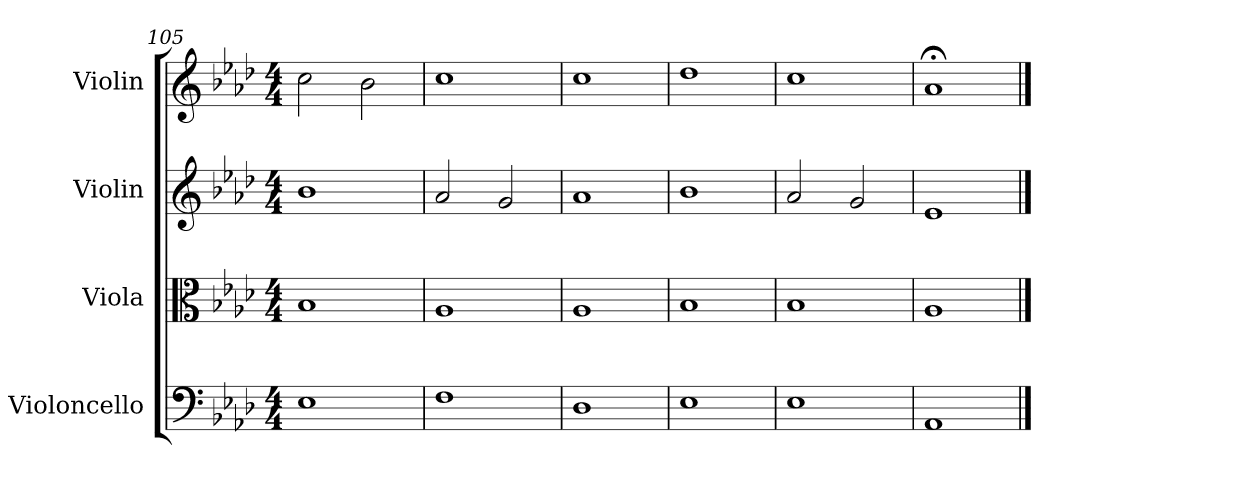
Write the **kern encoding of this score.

**kern	**kern	**kern	**kern
*part4	*part3	*part2	*part1
*staff4	*staff3	*staff2	*staff1
*I"Violoncello	*I"Viola	*I"Violin	*I"Violin
*I'Vc.	*I'Vla.	*I'Vln.	*I'Vln.
*clefF4	*clefC3	*clefG2	*clefG2
*k[b-e-a-d-]	*k[b-e-a-d-]	*k[b-e-a-d-]	*k[b-e-a-d-]
*M4/4	*M4/4	*M4/4	*M4/4
=105	=105	=105	=105
1E-	1B-	1b-	2cc\
.	.	.	2b-\
!!LO:LB:g=z
=106	=106	=106	=106
1F	1A-	2a-/	1cc
.	.	2g/	.
=107	=107	=107	=107
1D-	1A-	1a-	1cc
=108	=108	=108	=108
1E-	1B-	1b-	1dd-
=109	=109	=109	=109
1E-	1B-	2a-/	1cc
.	.	2g/	.
=110	=110	=110	=110
1AA-	1A-	1e-	1a-;<
==	==	==	==
*-	*-	*-	*-
